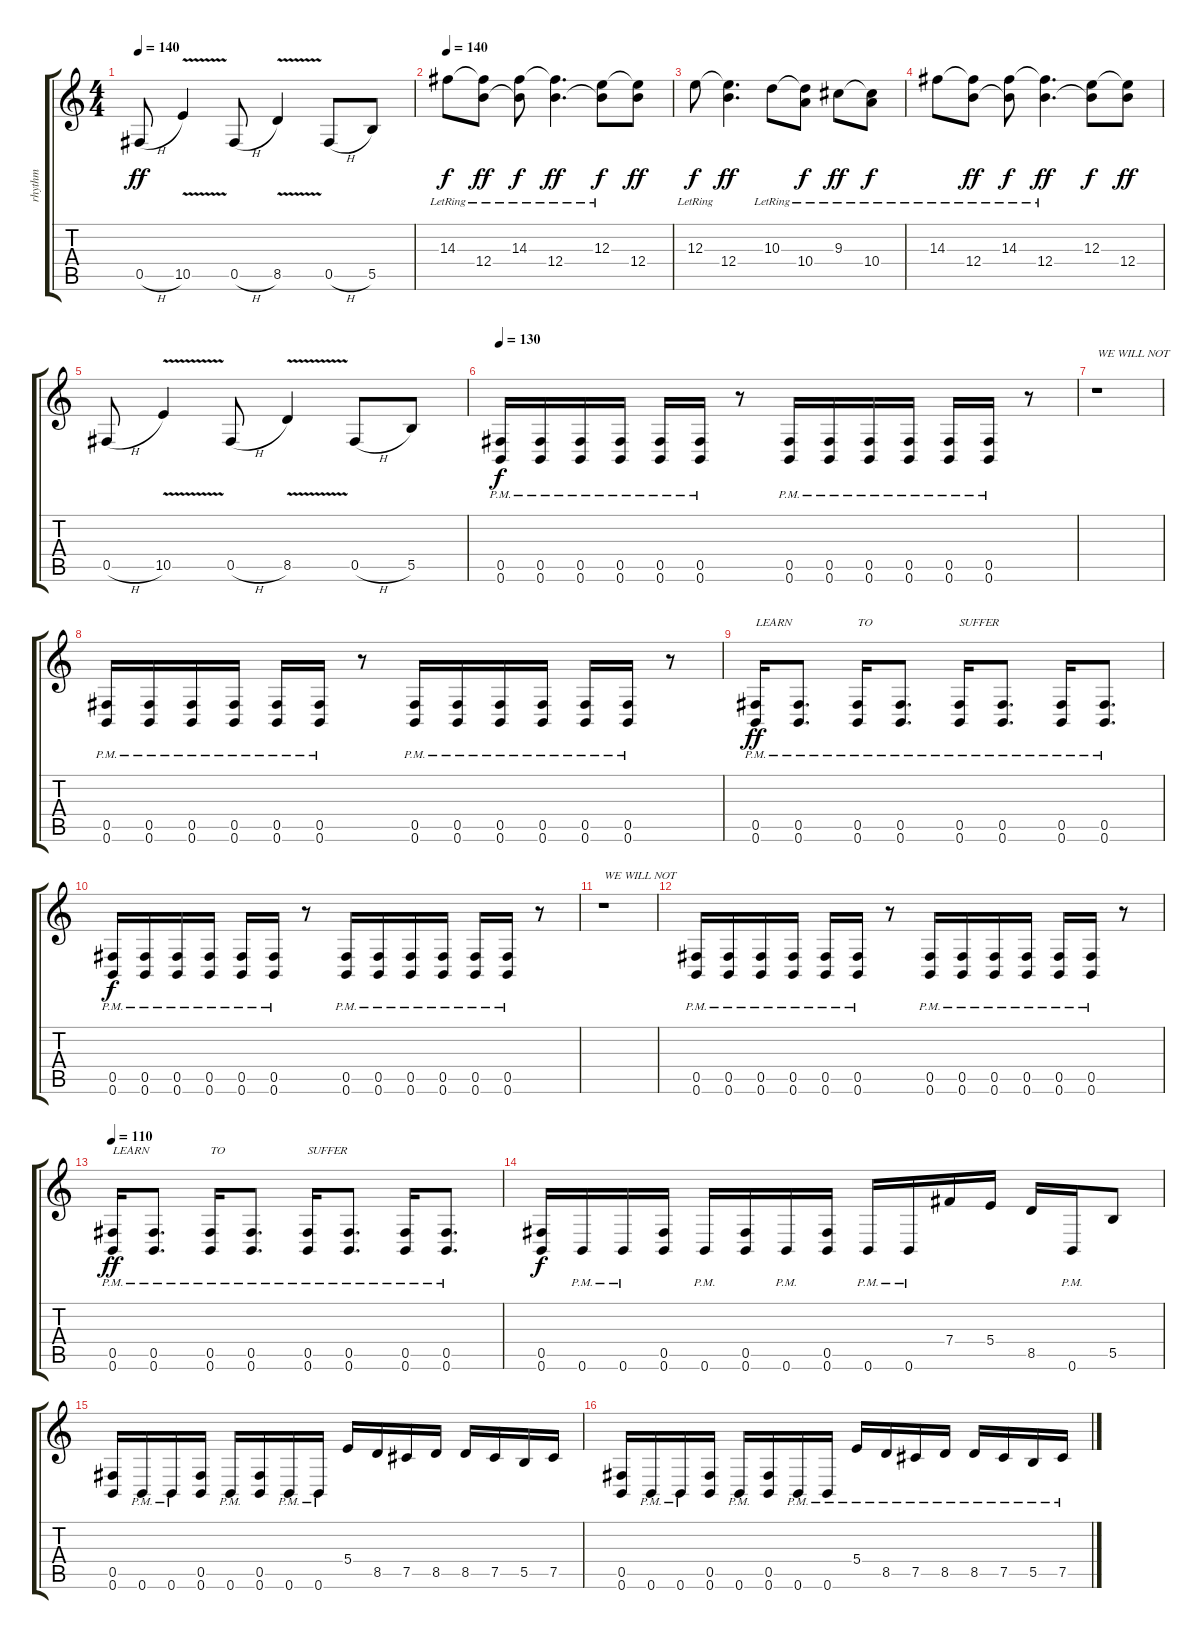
\track ("rhythm" "rhythm") {instrument distortionguitar}
\staff {score tabs}
\tuning (Db4 Ab3 E3 B2 Gb2 B1) {hide}
\ts (4 4)
\tempo 140
\clef g2
\ks c
0.5{h}.8{dy ff} 10.5{v}.4 0.5{h}.8 8.5{v}.4 0.5{h}.8 5.5.8 |
\tempo 140
14.3{lr}.8{dy f volume 16 balance 0} (14.3{t} 12.4{lr}).8{dy ff} (14.3{lr} 12.4{t}).8{dy f} (14.3{t} 12.4{lr}).4{d dy ff} (12.3{lr} 12.4{t}).8{dy f} (12.3{t} 12.4).8{dy ff} |
12.3{lr}.8{dy f} (12.3{t} 12.4).4{d dy ff} 10.3{lr}.8 (10.3{t} 10.4{lr}).8{dy f} 9.3{lr}.8{dy ff} (9.3{t} 10.4{lr}).8{dy f} |
14.3{lr}.8 (14.3{t} 12.4{lr}).8{dy ff} (14.3{lr} 12.4{t}).8{dy f} (14.3{t} 12.4{lr}).4{d dy ff} (12.3 12.4{t}).8{dy f} (12.3{t} 12.4).8{dy ff} |
0.5{h}.8 10.5{v}.4 0.5{h}.8 8.5{v}.4 0.5{h}.8 5.5.8 |
\tempo 130
(0.5{pm} 0.6{pm}).16{dy f} (0.5{pm} 0.6{pm}).16 (0.5{pm} 0.6{pm}).16 (0.5{pm} 0.6{pm}).16 (0.5{pm} 0.6{pm}).16 (0.5{pm} 0.6{pm}).16 r.8 (0.5{pm} 0.6{pm}).16 (0.5{pm} 0.6{pm}).16 (0.5{pm} 0.6{pm}).16 (0.5{pm} 0.6{pm}).16 (0.5{pm} 0.6{pm}).16 (0.5{pm} 0.6{pm}).16 r.8 |
r.1{txt "WE WILL NOT"} |
(0.5{pm} 0.6{pm}).16 (0.5{pm} 0.6{pm}).16 (0.5{pm} 0.6{pm}).16 (0.5{pm} 0.6{pm}).16 (0.5{pm} 0.6{pm}).16 (0.5{pm} 0.6{pm}).16 r.8 (0.5{pm} 0.6{pm}).16 (0.5{pm} 0.6{pm}).16 (0.5{pm} 0.6{pm}).16 (0.5{pm} 0.6{pm}).16 (0.5{pm} 0.6{pm}).16 (0.5{pm} 0.6{pm}).16 r.8 |
(0.5{pm} 0.6{pm}).16{txt "LEARN" dy ff} (0.5{pm} 0.6{pm}).8{d} (0.5{pm} 0.6{pm}).16{txt "TO"} (0.5{pm} 0.6{pm}).8{d} (0.5{pm} 0.6{pm}).16{txt "SUFFER"} (0.5{pm} 0.6{pm}).8{d} (0.5{pm} 0.6{pm}).16 (0.5{pm} 0.6{pm}).8{d} |
(0.5{pm} 0.6{pm}).16{dy f} (0.5{pm} 0.6{pm}).16 (0.5{pm} 0.6{pm}).16 (0.5{pm} 0.6{pm}).16 (0.5{pm} 0.6{pm}).16 (0.5{pm} 0.6{pm}).16 r.8 (0.5{pm} 0.6{pm}).16 (0.5{pm} 0.6{pm}).16 (0.5{pm} 0.6{pm}).16 (0.5{pm} 0.6{pm}).16 (0.5{pm} 0.6{pm}).16 (0.5{pm} 0.6{pm}).16 r.8 |
r.1{txt "WE WILL NOT"} |
(0.5{pm} 0.6{pm}).16 (0.5{pm} 0.6{pm}).16 (0.5{pm} 0.6{pm}).16 (0.5{pm} 0.6{pm}).16 (0.5{pm} 0.6{pm}).16 (0.5{pm} 0.6{pm}).16 r.8 (0.5{pm} 0.6{pm}).16 (0.5{pm} 0.6{pm}).16 (0.5{pm} 0.6{pm}).16 (0.5{pm} 0.6{pm}).16 (0.5{pm} 0.6{pm}).16 (0.5{pm} 0.6{pm}).16 r.8 |
\tempo 110
(0.5{pm} 0.6{pm}).16{txt "LEARN" dy ff} (0.5{pm} 0.6{pm}).8{d} (0.5{pm} 0.6{pm}).16{txt "TO"} (0.5{pm} 0.6{pm}).8{d} (0.5{pm} 0.6{pm}).16{txt "SUFFER"} (0.5{pm} 0.6{pm}).8{d} (0.5{pm} 0.6{pm}).16 (0.5{pm} 0.6{pm}).8{d} |
(0.5 0.6).16{dy f} 0.6{pm}.16 0.6{pm}.16 (0.5 0.6).16 0.6{pm}.16 (0.5 0.6).16 0.6{pm}.16 (0.5 0.6).16 0.6{pm}.16 0.6{pm}.16 7.4.16 5.4.16 8.5.16 0.6{pm}.16 5.5.8 |
(0.5 0.6).16 0.6{pm}.16 0.6{pm}.16 (0.5 0.6).16 0.6{pm}.16 (0.5 0.6).16 0.6{pm}.16 0.6{pm}.16 5.4.16 8.5.16 7.5.16 8.5.16 8.5.16 7.5.16 5.5.16 7.5.16 |
(0.5 0.6).16 0.6{pm}.16 0.6{pm}.16 (0.5 0.6).16 0.6{pm}.16 (0.5 0.6).16 0.6{pm}.16 0.6{pm}.16 5.4{pm}.16 8.5{pm}.16 7.5{pm}.16 8.5{pm}.16 8.5{pm}.16 7.5{pm}.16 5.5{pm}.16 7.5{pm}.16
